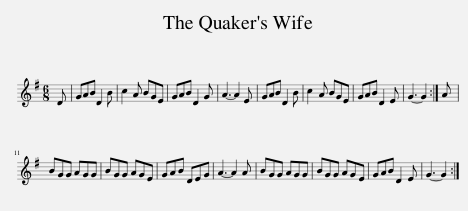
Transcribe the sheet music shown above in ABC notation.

X:1
L:1/8
M:6/8
I:linebreak $
K:G
V:1 treble
V:1
 D | GAB D2 B | c2 A BGE | GAB D2 G | A3- A2 E | %5
 GAB D2 B | c2 A BGE | GAB D2 E | G3- G2 :| A |$ %10
 BGG AGG | BGG AGE | GAB DEG | A3- A2 A | BGG AGG | %15
 BGG AGE | GAB D2 E | G3- G2 :| %18
